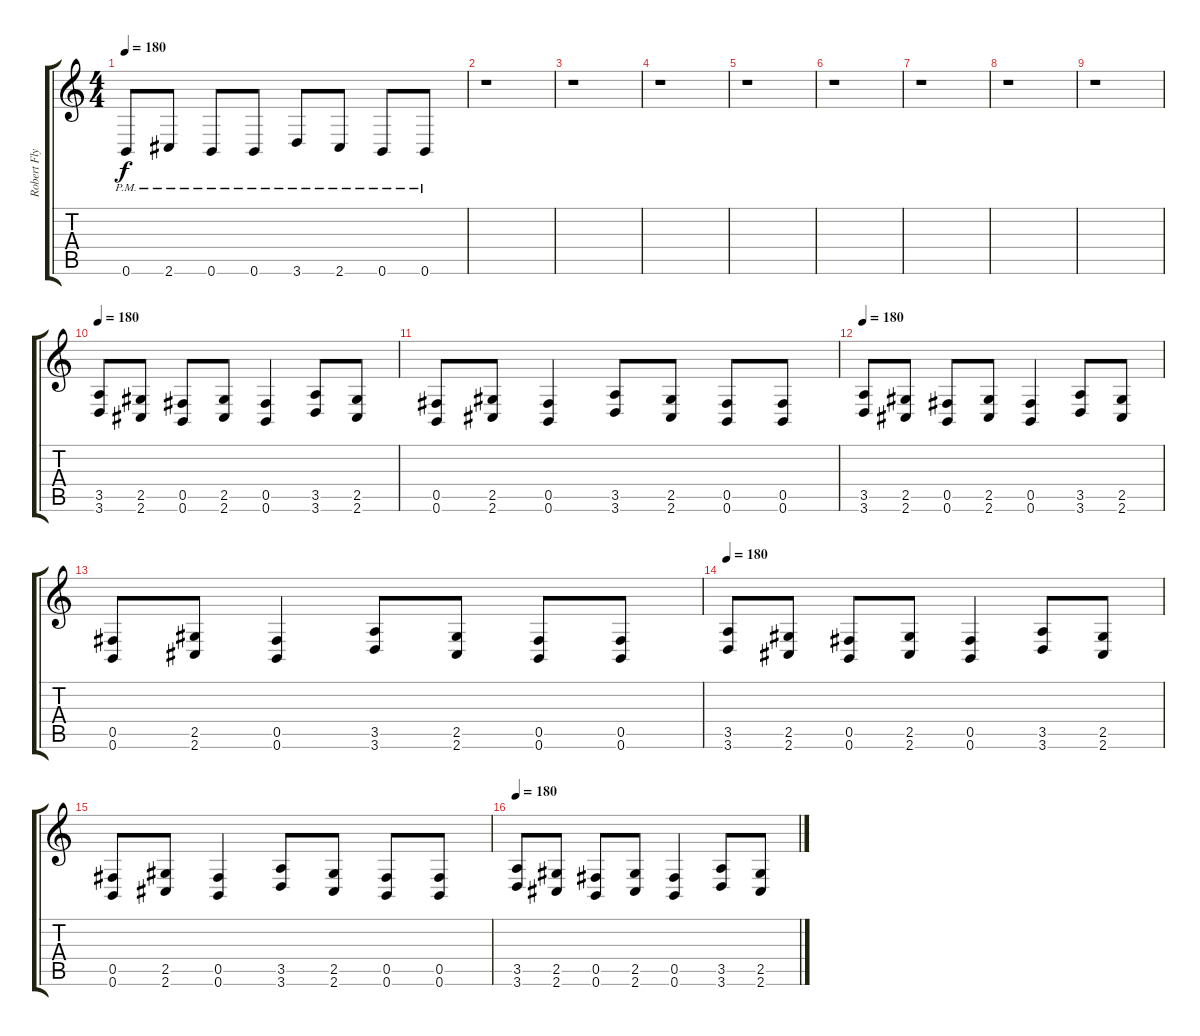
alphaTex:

\track ("Robert Flynn" "Robert Fly") {instrument distortionguitar}
\staff {score tabs}
\tuning (Db4 Ab3 E3 B2 Gb2 B1) {hide}
\ts (4 4)
\tempo 180
\clef g2
\ks c
0.6{pm}.8{dy f} 2.6{pm}.8 0.6{pm}.8 0.6{pm}.8 3.6{pm}.8 2.6{pm}.8 0.6{pm}.8 0.6{pm}.8 |
r.1 |
r.1 |
r.1 |
r.1 |
r.1 |
r.1 |
r.1 |
r.1 |
\tempo 180
(3.5 3.6).8 (2.5 2.6).8 (0.5 0.6).8 (2.5 2.6).8 (0.5 0.6).4 (3.5 3.6).8 (2.5 2.6).8 |
(0.5 0.6).8 (2.5 2.6).8 (0.5 0.6).4 (3.5 3.6).8 (2.5 2.6).8 (0.5 0.6).8 (0.5 0.6).8 |
\tempo 180
(3.5 3.6).8 (2.5 2.6).8 (0.5 0.6).8 (2.5 2.6).8 (0.5 0.6).4 (3.5 3.6).8 (2.5 2.6).8 |
(0.5 0.6).8 (2.5 2.6).8 (0.5 0.6).4 (3.5 3.6).8 (2.5 2.6).8 (0.5 0.6).8 (0.5 0.6).8 |
\tempo 180
(3.5 3.6).8 (2.5 2.6).8 (0.5 0.6).8 (2.5 2.6).8 (0.5 0.6).4 (3.5 3.6).8 (2.5 2.6).8 |
(0.5 0.6).8 (2.5 2.6).8 (0.5 0.6).4 (3.5 3.6).8 (2.5 2.6).8 (0.5 0.6).8 (0.5 0.6).8 |
\tempo 180
(3.5 3.6).8 (2.5 2.6).8 (0.5 0.6).8 (2.5 2.6).8 (0.5 0.6).4 (3.5 3.6).8 (2.5 2.6).8
